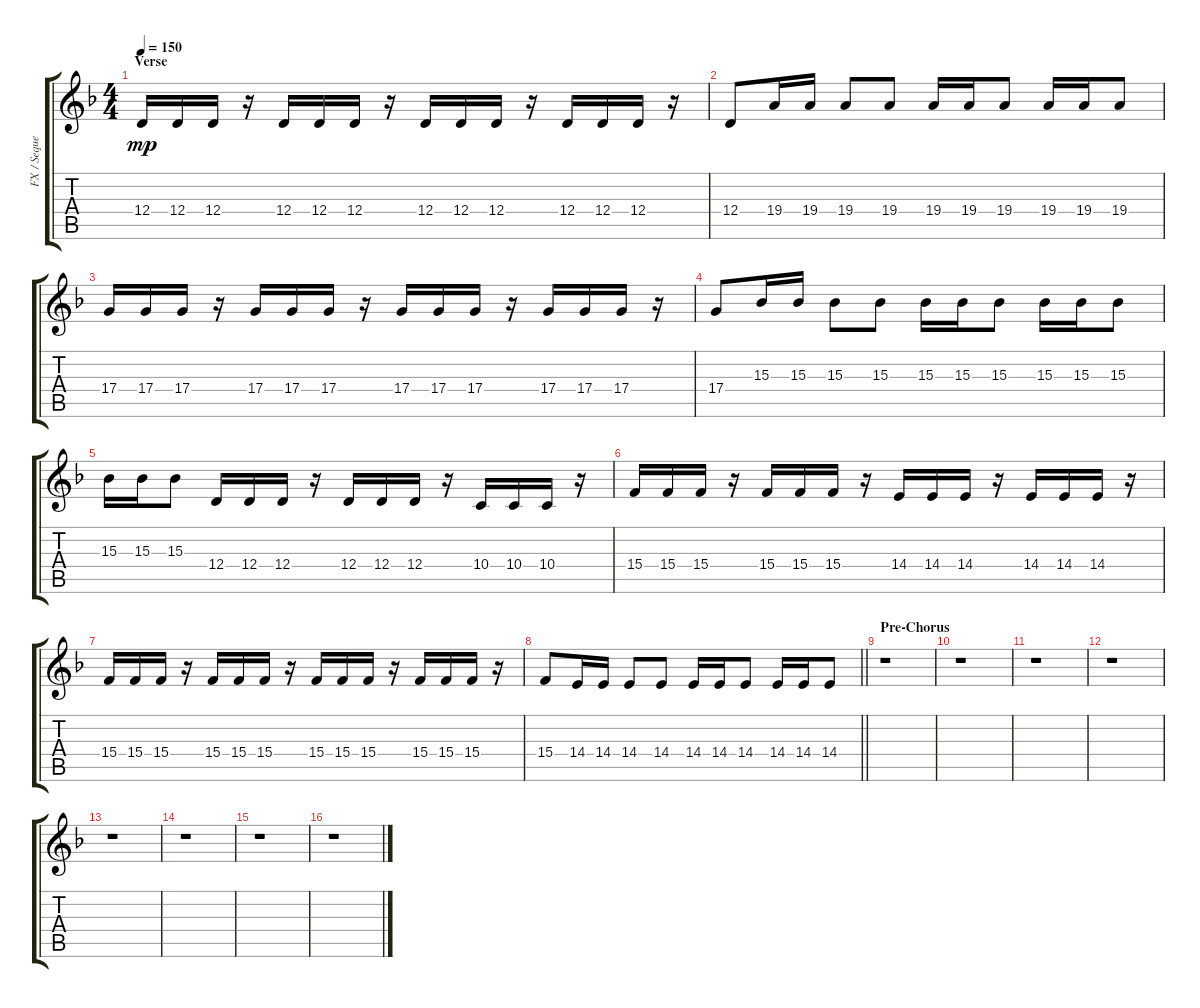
\track ("FX / Sequencer" "FX / Seque") {instrument lead8bassandlead}
\staff {score tabs}
\tuning (E4 B3 G3 D3 A2 D2) {hide}
\ts (4 4)
\section ("" "Verse")
\tempo 150
\clef g2
\ks f
12.4.16{dy mp} 12.4.16 12.4.16 r.16 12.4.16 12.4.16 12.4.16 r.16 12.4.16 12.4.16 12.4.16 r.16 12.4.16 12.4.16 12.4.16 r.16 |
12.4.8 19.4.16 19.4.16 19.4.8 19.4.8 19.4.16 19.4.16 19.4.8 19.4.16 19.4.16 19.4.8 |
17.4.16 17.4.16 17.4.16 r.16 17.4.16 17.4.16 17.4.16 r.16 17.4.16 17.4.16 17.4.16 r.16 17.4.16 17.4.16 17.4.16 r.16 |
17.4.8 15.3.16 15.3.16 15.3.8 15.3.8 15.3.16 15.3.16 15.3.8 15.3.16 15.3.16 15.3.8 |
15.3.16 15.3.16 15.3.8 12.4.16 12.4.16 12.4.16 r.16 12.4.16 12.4.16 12.4.16 r.16 10.4.16 10.4.16 10.4.16 r.16 |
15.4.16 15.4.16 15.4.16 r.16 15.4.16 15.4.16 15.4.16 r.16 14.4.16 14.4.16 14.4.16 r.16 14.4.16 14.4.16 14.4.16 r.16 |
15.4.16 15.4.16 15.4.16 r.16 15.4.16 15.4.16 15.4.16 r.16 15.4.16 15.4.16 15.4.16 r.16 15.4.16 15.4.16 15.4.16 r.16 |
\barLineRight lightlight
15.4.8 14.4.16 14.4.16 14.4.8 14.4.8 14.4.16 14.4.16 14.4.8 14.4.16 14.4.16 14.4.8 |
\section ("" "Pre-Chorus")
r.1 |
r.1 |
r.1 |
r.1 |
r.1 |
r.1 |
r.1 |
r.1
